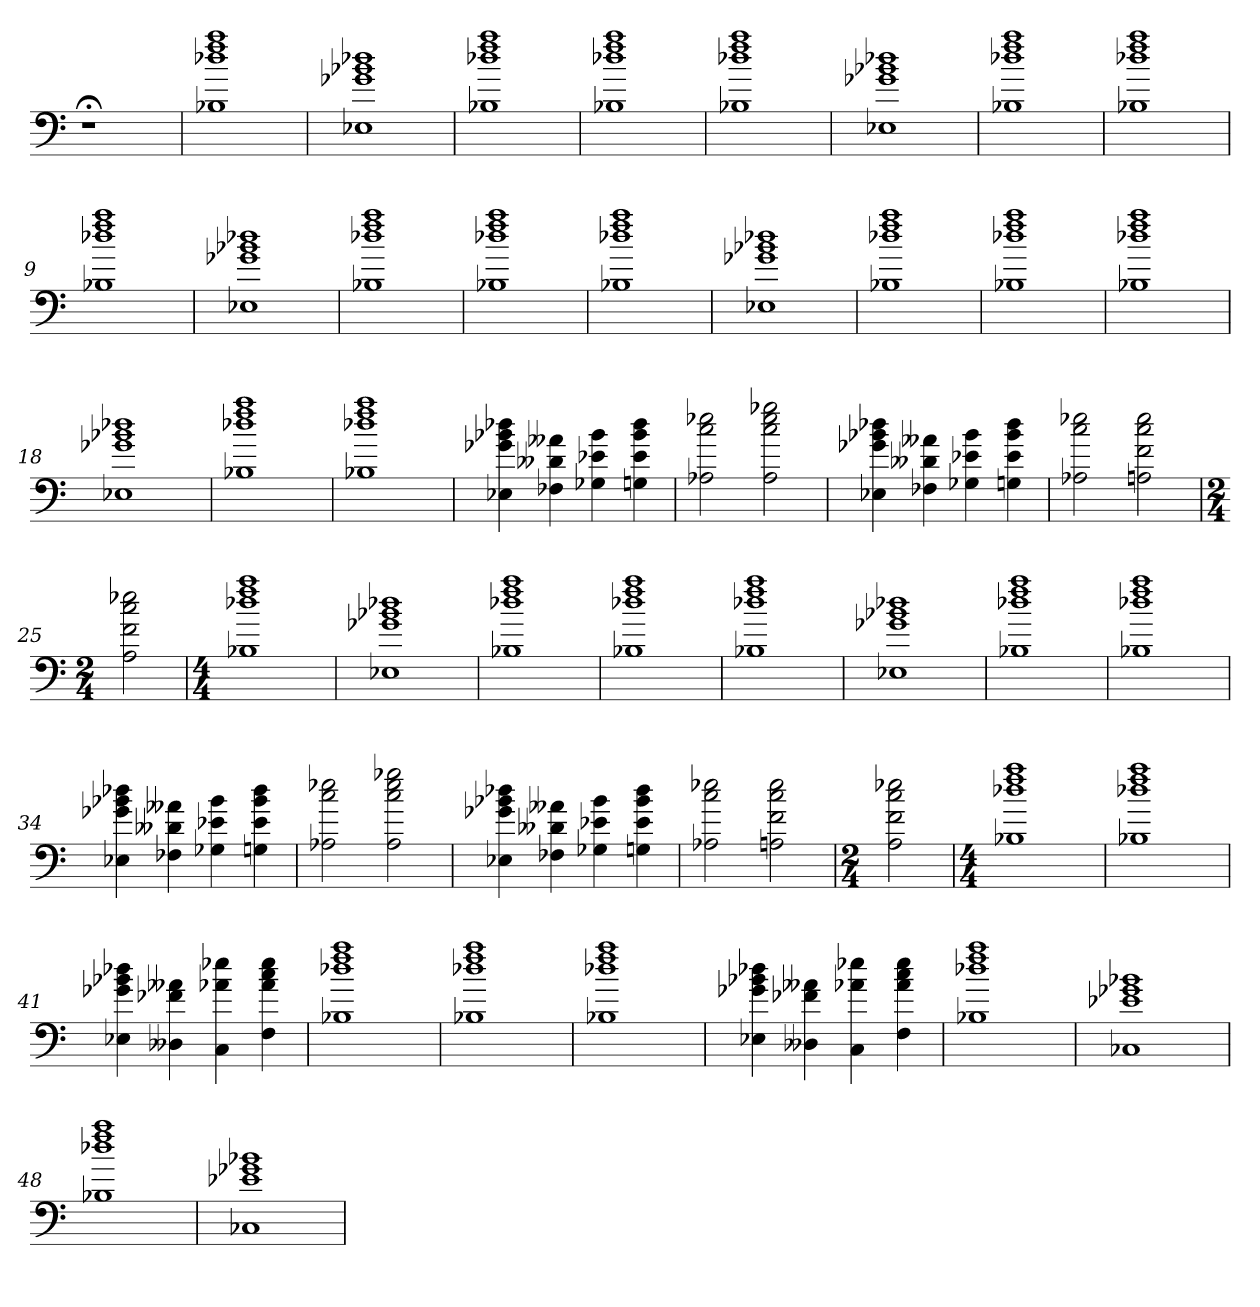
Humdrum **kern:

**kern
*part1
*staff1
=
1r;<
=1
1B-X 1dd-X 1ff 1aa
=2
1E-X 1g-X 1b-X 1dd-X
=3
1B-X 1dd-X 1ff 1aa
=4
1B-X 1dd-X 1ff 1aa
=5
1B-X 1dd-X 1ff 1aa
=6
1E-X 1g-X 1b-X 1dd-X
=7
1B-X 1dd-X 1ff 1aa
=8
1B-X 1dd-X 1ff 1aa
=9
1B-X 1dd-X 1ff 1aa
=10
1E-X 1g-X 1b-X 1dd-X
=11
1B-X 1dd-X 1ff 1aa
=12
1B-X 1dd-X 1ff 1aa
=13
1B-X 1dd-X 1ff 1aa
=14
1E-X 1g-X 1b-X 1dd-X
=15
1B-X 1dd-X 1ff 1aa
=16
1B-X 1dd-X 1ff 1aa
=17
1B-X 1dd-X 1ff 1aa
=18
1E-X 1g-X 1b-X 1dd-X
=19
1B-X 1dd-X 1ff 1aa
=20
1B-X 1dd-X 1ff 1aa
=21
4E-X 4g-X 4b-X 4dd-X
4F-X 4d--X 4a--X
4G-X 4e-X 4b-
4Gn 4e- 4b- 4dd-
=22
2A-X 2cc 2ee-X
2A- 2cc 2ee- 2gg-X
=23
4E-X 4g-X 4b-X 4dd-X
4F-X 4d--X 4a--X
4G-X 4e-X 4b-
4Gn 4e- 4b- 4dd-
=24
2A-X 2cc 2ee-X
2An 2f 2cc 2ee-
=25
*M2/4
2A 2f 2cc 2ee-X
=26
*M4/4
1B-X 1dd-X 1ff 1aa
=27
1E-X 1g-X 1b-X 1dd-X
=28
1B-X 1dd-X 1ff 1aa
=29
1B-X 1dd-X 1ff 1aa
=30
1B-X 1dd-X 1ff 1aa
=31
1E-X 1g-X 1b-X 1dd-X
=32
1B-X 1dd-X 1ff 1aa
=33
1B-X 1dd-X 1ff 1aa
=34
4E-X 4g-X 4b-X 4dd-X
4F-X 4d--X 4a--X
4G-X 4e-X 4b-
4Gn 4e- 4b- 4dd-
=35
2A-X 2cc 2ee-X
2A- 2cc 2ee- 2gg-X
=36
4E-X 4g-X 4b-X 4dd-X
4F-X 4d--X 4a--X
4G-X 4e-X 4b-
4Gn 4e- 4b- 4dd-
=37
2A-X 2cc 2ee-X
2An 2f 2cc 2ee-
=38
*M2/4
2A 2f 2cc 2ee-X
=39
*M4/4
1B-X 1dd-X 1ff 1aa
=40
1B-X 1dd-X 1ff 1aa
=41
4E-X 4g-X 4b-X 4dd-X
4D--X 4f-X 4a--X
4C 4a-X 4ee-X
4F 4a- 4cc 4ee-
=42
1B-X 1dd-X 1ff 1aa
=43
1B-X 1dd-X 1ff 1aa
=44
1B-X 1dd-X 1ff 1aa
=45
4E-X 4g-X 4b-X 4dd-X
4D--X 4f-X 4a--X
4C 4a-X 4ee-X
4F 4a- 4cc 4ee-
=46
1B-X 1dd-X 1ff 1aa
=47
1C-X 1e-X 1g-X 1b-X
=48
1B-X 1dd-X 1ff 1aa
=49
1C-X 1e-X 1g-X 1b-X
=
*-
